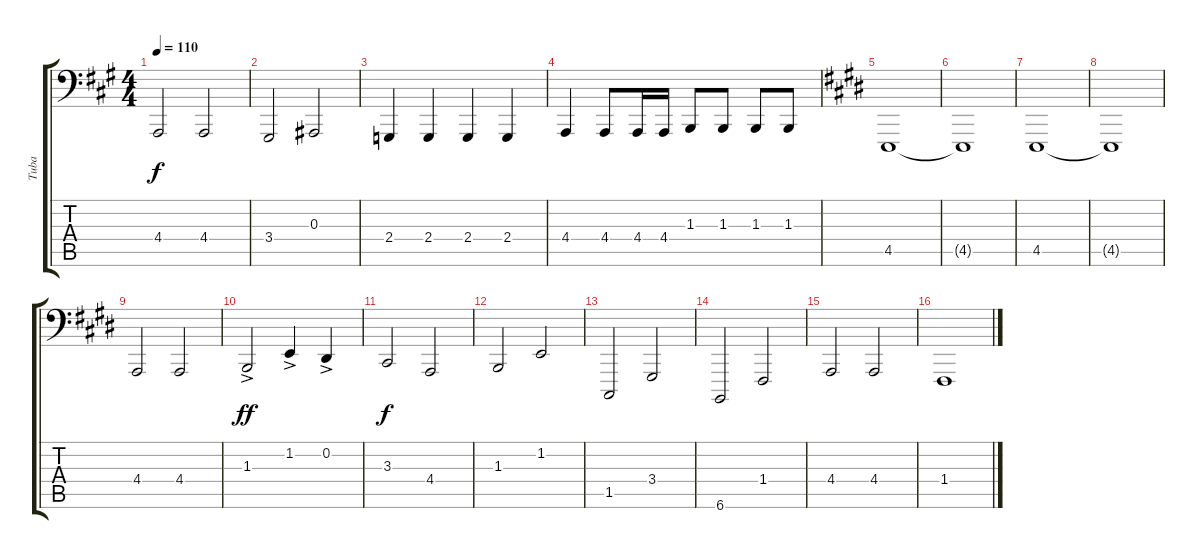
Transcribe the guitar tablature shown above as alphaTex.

\track ("Tuba" "Tuba") {instrument tuba}
\staff {score tabs}
\tuning (Ab2 Eb2 Bb1 F1 C1 F0) {hide}
\ts (4 4)
\tempo 110
\clef f4
\ks f#minor
4.4.2{dy f} 4.4.2 |
3.4.2 0.3.2 |
2.4.4 2.4.4 2.4.4 2.4.4 |
4.4.4 4.4.8 4.4.16 4.4.16 1.3.8 1.3.8 1.3.8 1.3.8 |
\ks e
4.5.1 |
4.5{t}.1 |
4.5.1 |
4.5{t}.1 |
4.4.2 4.4.2 |
1.3{ac}.2{dy ff} 1.2{ac}.4 0.2{ac}.4 |
3.3.2{dy f} 4.4.2 |
1.3.2 1.2.2 |
1.5.2 3.4.2 |
6.6.2 1.4.2 |
4.4.2 4.4.2 |
1.4.1
